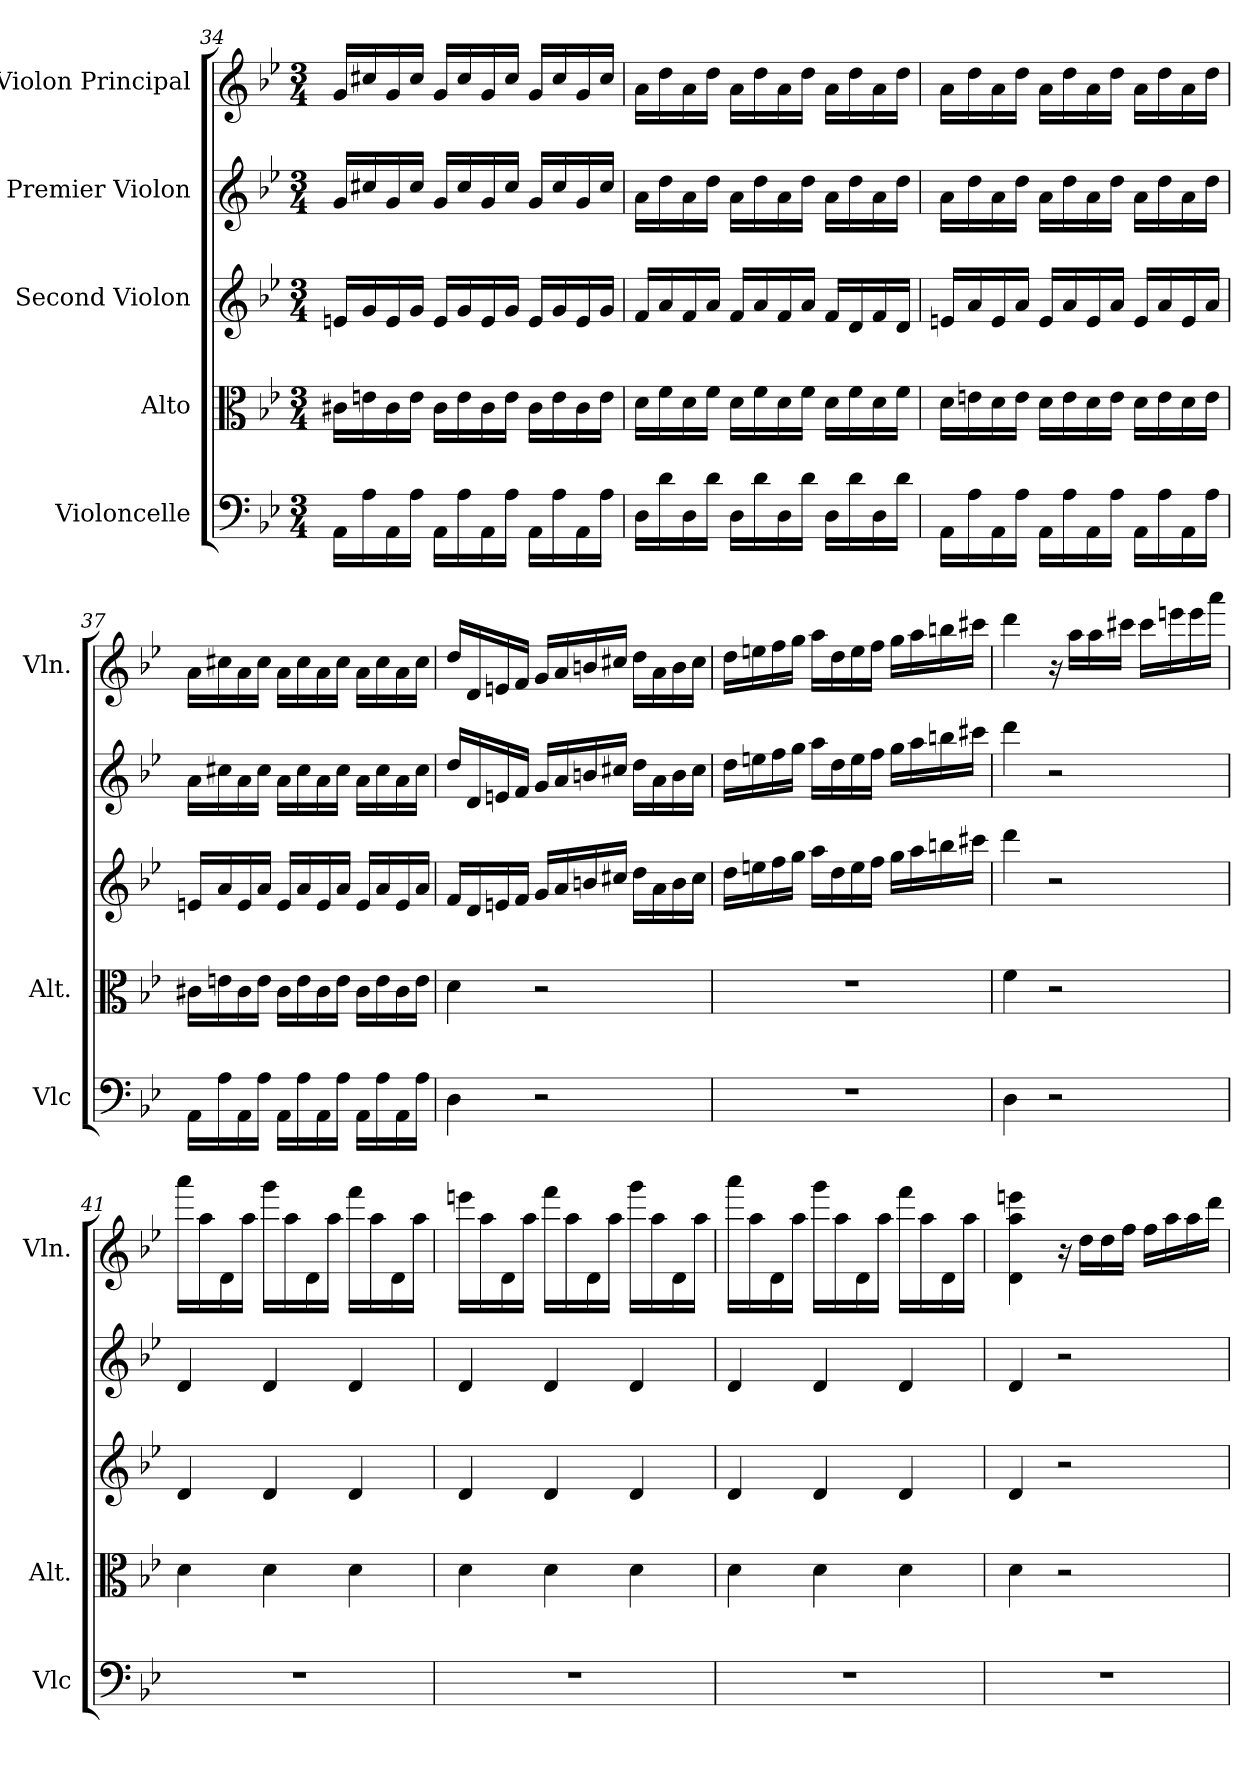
**kern	**kern	**kern	**kern	**kern
*part5	*part4	*part3	*part2	*part1
*staff5	*staff4	*staff3	*staff2	*staff1
*I"Violoncelle	*I"Alto	*I"Second Violon	*I"Premier Violon	*I"Violon Principal
*I'Vlc	*I'Alt.	*	*	*I'Vln.
*clefF4	*clefC3	*clefG2	*clefG2	*clefG2
*k[b-e-]	*k[b-e-]	*k[b-e-]	*k[b-e-]	*k[b-e-]
*M3/4	*M3/4	*M3/4	*M3/4	*M3/4
=34	=34	=34	=34	=34
16AA\LL	16c#X\LL	16en/LL	16g/LL	16g/LL
16A\	16en\	16g/	16cc#X/	16cc#X/
16AA\	16c#\	16e/	16g/	16g/
16A\JJ	16e\JJ	16g/JJ	16cc#/JJ	16cc#/JJ
16AA\LL	16c#\LL	16e/LL	16g/LL	16g/LL
16A\	16e\	16g/	16cc#/	16cc#/
16AA\	16c#\	16e/	16g/	16g/
16A\JJ	16e\JJ	16g/JJ	16cc#/JJ	16cc#/JJ
16AA\LL	16c#\LL	16e/LL	16g/LL	16g/LL
16A\	16e\	16g/	16cc#/	16cc#/
16AA\	16c#\	16e/	16g/	16g/
16A\JJ	16e\JJ	16g/JJ	16cc#/JJ	16cc#/JJ
!!LO:LB:g=z
=35	=35	=35	=35	=35
16D\LL	16d\LL	16f/LL	16a\LL	16a\LL
16d\	16f\	16a/	16dd\	16dd\
16D\	16d\	16f/	16a\	16a\
16d\JJ	16f\JJ	16a/JJ	16dd\JJ	16dd\JJ
16D\LL	16d\LL	16f/LL	16a\LL	16a\LL
16d\	16f\	16a/	16dd\	16dd\
16D\	16d\	16f/	16a\	16a\
16d\JJ	16f\JJ	16a/JJ	16dd\JJ	16dd\JJ
16D\LL	16d\LL	16f/LL	16a\LL	16a\LL
16d\	16f\	16d/	16dd\	16dd\
16D\	16d\	16f/	16a\	16a\
16d\JJ	16f\JJ	16d/JJ	16dd\JJ	16dd\JJ
=36	=36	=36	=36	=36
16AA\LL	16d\LL	16en/LL	16a\LL	16a\LL
16A\	16en\	16a/	16dd\	16dd\
16AA\	16d\	16e/	16a\	16a\
16A\JJ	16e\JJ	16a/JJ	16dd\JJ	16dd\JJ
16AA\LL	16d\LL	16e/LL	16a\LL	16a\LL
16A\	16e\	16a/	16dd\	16dd\
16AA\	16d\	16e/	16a\	16a\
16A\JJ	16e\JJ	16a/JJ	16dd\JJ	16dd\JJ
16AA\LL	16d\LL	16e/LL	16a\LL	16a\LL
16A\	16e\	16a/	16dd\	16dd\
16AA\	16d\	16e/	16a\	16a\
16A\JJ	16e\JJ	16a/JJ	16dd\JJ	16dd\JJ
=37	=37	=37	=37	=37
16AA\LL	16c#X\LL	16en/LL	16a\LL	16a\LL
16A\	16en\	16a/	16cc#X\	16cc#X\
16AA\	16c#\	16e/	16a\	16a\
16A\JJ	16e\JJ	16a/JJ	16cc#\JJ	16cc#\JJ
16AA\LL	16c#\LL	16e/LL	16a\LL	16a\LL
16A\	16e\	16a/	16cc#\	16cc#\
16AA\	16c#\	16e/	16a\	16a\
16A\JJ	16e\JJ	16a/JJ	16cc#\JJ	16cc#\JJ
16AA\LL	16c#\LL	16e/LL	16a\LL	16a\LL
16A\	16e\	16a/	16cc#\	16cc#\
16AA\	16c#\	16e/	16a\	16a\
16A\JJ	16e\JJ	16a/JJ	16cc#\JJ	16cc#\JJ
!!LO:PB:g=z
=38	=38	=38	=38	=38
4D\	4d\	16f/LL	16dd/LL	16dd/LL
.	.	16d/	16d/	16d/
.	.	16en/	16en/	16en/
.	.	16f/JJ	16f/JJ	16f/JJ
2r	2r	16g/LL	16g/LL	16g/LL
.	.	16a/	16a/	16a/
.	.	16bn/	16bn/	16bn/
.	.	16cc#X/JJ	16cc#X/JJ	16cc#X/JJ
.	.	16dd\LL	16dd\LL	16dd\LL
.	.	16a\	16a\	16a\
.	.	16b\	16b\	16b\
.	.	16cc#\JJ	16cc#\JJ	16cc#\JJ
=39	=39	=39	=39	=39
2.r	2.r	16dd\LL	16dd\LL	16dd\LL
.	.	16een\	16een\	16een\
.	.	16ff\	16ff\	16ff\
.	.	16gg\JJ	16gg\JJ	16gg\JJ
.	.	16aa\LL	16aa\LL	16aa\LL
.	.	16dd\	16dd\	16dd\
.	.	16ee\	16ee\	16ee\
.	.	16ff\JJ	16ff\JJ	16ff\JJ
.	.	16gg\LL	16gg\LL	16gg\LL
.	.	16aa\	16aa\	16aa\
.	.	16bbn\	16bbn\	16bbn\
.	.	16ccc#X\JJ	16ccc#X\JJ	16ccc#X\JJ
=40	=40	=40	=40	=40
4D\	4f\	4ddd\	4ddd\	4ddd\
2r	2r	2r	2r	16r
.	.	.	.	16aa\LL
.	.	.	.	16aa\
.	.	.	.	16ccc#X\JJ
.	.	.	.	16ccc#\LL
.	.	.	.	16eeen\
.	.	.	.	16eee\
.	.	.	.	16aaa\JJ
!!LO:LB:g=z
=41	=41	=41	=41	=41
2.r	4d\	4d/	4d/	16aaa\LL
.	.	.	.	16aa\
.	.	.	.	16d\
.	.	.	.	16aa\JJ
.	4d\	4d/	4d/	16ggg\LL
.	.	.	.	16aa\
.	.	.	.	16d\
.	.	.	.	16aa\JJ
.	4d\	4d/	4d/	16fff\LL
.	.	.	.	16aa\
.	.	.	.	16d\
.	.	.	.	16aa\JJ
=42	=42	=42	=42	=42
2.r	4d\	4d/	4d/	16eeen\LL
.	.	.	.	16aa\
.	.	.	.	16d\
.	.	.	.	16aa\JJ
.	4d\	4d/	4d/	16fff\LL
.	.	.	.	16aa\
.	.	.	.	16d\
.	.	.	.	16aa\JJ
.	4d\	4d/	4d/	16ggg\LL
.	.	.	.	16aa\
.	.	.	.	16d\
.	.	.	.	16aa\JJ
=43	=43	=43	=43	=43
2.r	4d\	4d/	4d/	16aaa\LL
.	.	.	.	16aa\
.	.	.	.	16d\
.	.	.	.	16aa\JJ
.	4d\	4d/	4d/	16ggg\LL
.	.	.	.	16aa\
.	.	.	.	16d\
.	.	.	.	16aa\JJ
.	4d\	4d/	4d/	16fff\LL
.	.	.	.	16aa\
.	.	.	.	16d\
.	.	.	.	16aa\JJ
!!LO:PB:g=z
=44	=44	=44	=44	=44
2.r	4d\	4d/	4d/	4d\ 4aa\ 4eeen\
.	2r	2r	2r	16r
.	.	.	.	16dd\LL
.	.	.	.	16dd\
.	.	.	.	16ff\JJ
.	.	.	.	16ff\LL
.	.	.	.	16aa\
.	.	.	.	16aa\
.	.	.	.	16ddd\JJ
=	=	=	=	=
*-	*-	*-	*-	*-
